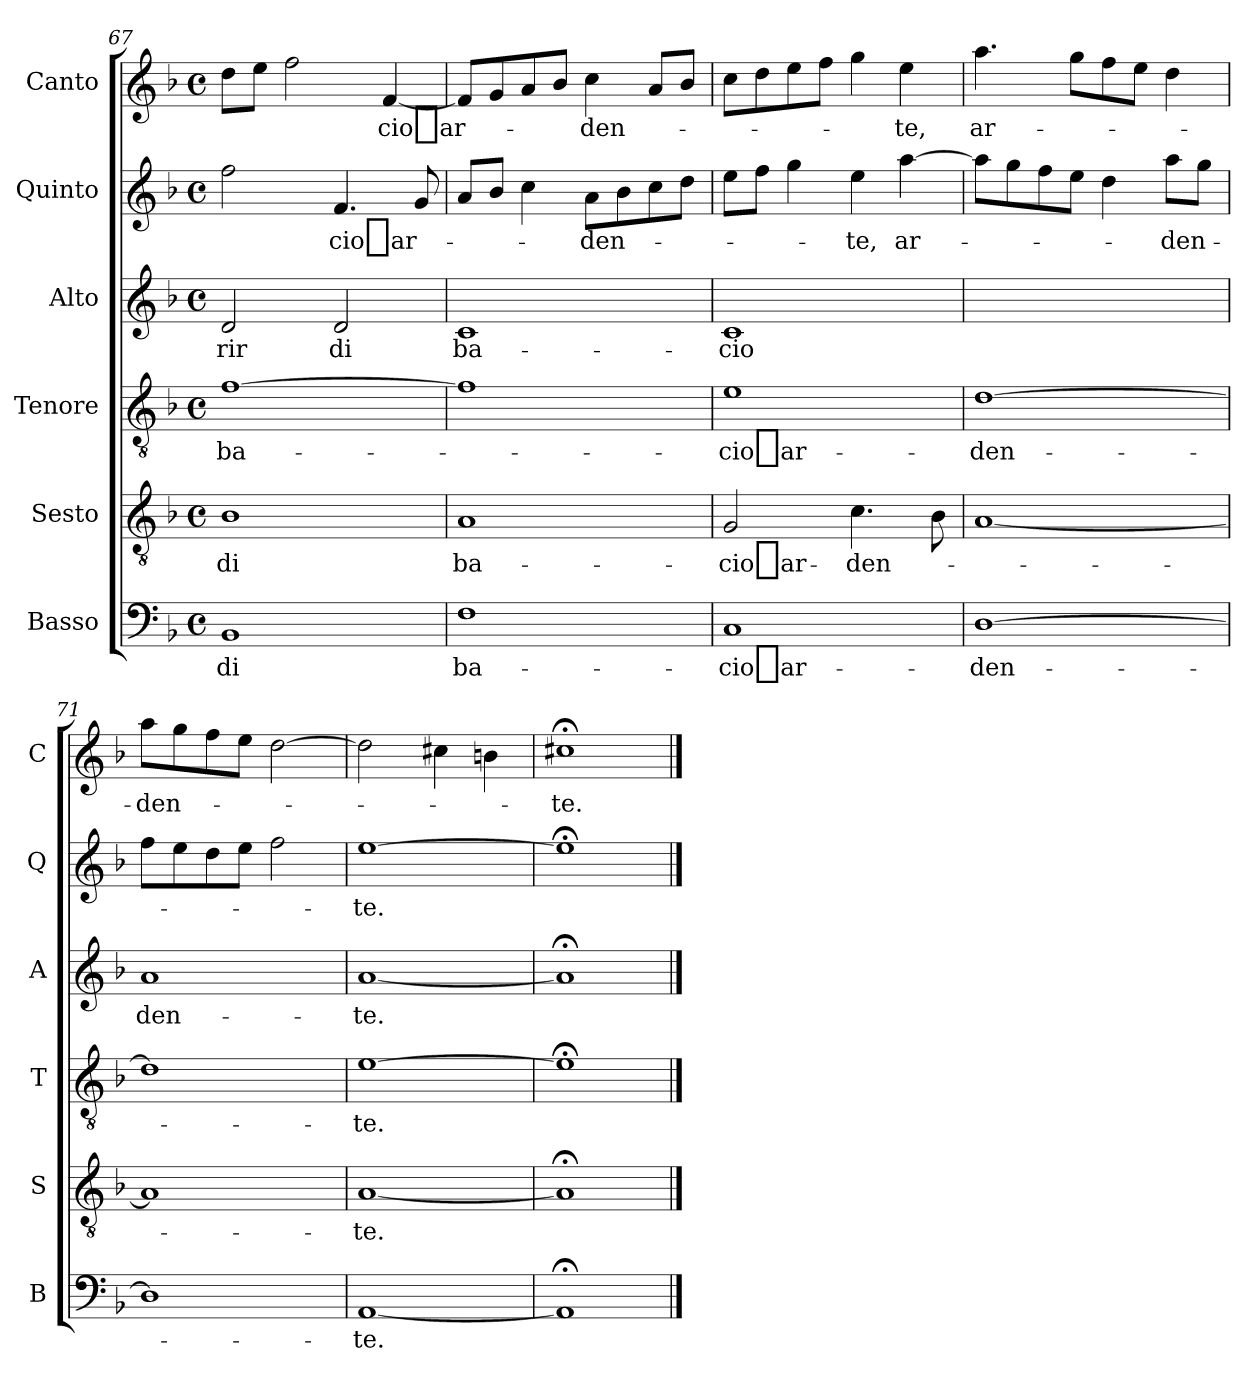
**kern	**text	**kern	**text	**kern	**text	**kern	**text	**kern	**text	**kern	**text
*part6	*part6	*part5	*part5	*part4	*part4	*part3	*part3	*part2	*part2	*part1	*part1
*staff6	*staff6	*staff5	*staff5	*staff4	*staff4	*staff3	*staff3	*staff2	*staff2	*staff1	*staff1
*I"Basso	*	*I"Sesto	*	*I"Tenore	*	*I"Alto	*	*I"Quinto	*	*I"Canto	*
*I'B	*	*I'S	*	*I'T	*	*I'A	*	*I'Q	*	*I'C	*
*clefF4	*	*clefGv2	*	*clefGv2	*	*clefG2	*	*clefG2	*	*clefG2	*
*k[b-]	*	*k[b-]	*	*k[b-]	*	*k[b-]	*	*k[b-]	*	*k[b-]	*
*F:	*	*F:	*	*F:	*	*F:	*	*F:	*	*F:	*
*M4/4	*	*M4/4	*	*M4/4	*	*M4/4	*	*M4/4	*	*M4/4	*
*met(c)	*	*met(c)	*	*met(c)	*	*met(c)	*	*met(c)	*	*met(c)	*
=67	=67	=67	=67	=67	=67	=67	=67	=67	=67	=67	=67
1BB-	-di	1B-	-di	[1f	ba-	2d	-rir	2ff	.	8ddL	.
.	.	.	.	.	.	.	.	.	.	8eeJ	.
.	.	.	.	.	.	.	.	.	.	2ff	.
.	.	.	.	.	.	2d	-di	4.f	cio_ar-	.	.
.	.	.	.	.	.	.	.	.	.	[4f	cio_ar-
.	.	.	.	.	.	.	.	8g	.	.	.
=68	=68	=68	=68	=68	=68	=68	=68	=68	=68	=68	=68
1F	ba-	1A	ba-	1f]	.	1c	ba-	8aL	.	8fL]	.
.	.	.	.	.	.	.	.	8b-J	.	8g	.
.	.	.	.	.	.	.	.	4cc	.	8a	.
.	.	.	.	.	.	.	.	.	.	8b-J	.
.	.	.	.	.	.	.	.	8aL	den-	4cc	den-
.	.	.	.	.	.	.	.	8b-	.	.	.
.	.	.	.	.	.	.	.	8cc	.	8aL	.
.	.	.	.	.	.	.	.	8ddJ	.	8b-J	.
=69	=69	=69	=69	=69	=69	=69	=69	=69	=69	=69	=69
1C	cio_ar-	2G	cio_ar-	1e	cio_ar-	1c	-cio	8eeL	.	8ccL	.
.	.	.	.	.	.	.	.	8ffJ	.	8dd	.
.	.	.	.	.	.	.	.	4gg	.	8ee	.
.	.	.	.	.	.	.	.	.	.	8ffJ	.
.	.	4.c	den-	.	.	.	.	4ee	-te,	4gg	.
.	.	.	.	.	.	.	.	[4aa	ar-	4ee	-te,
.	.	8B-	.	.	.	.	.	.	.	.	.
=70	=70	=70	=70	=70	=70	=70	=70	=70	=70	=70	=70
[1D	den-	[1A	.	[1d	den-	1ryy	.	8aaL]	.	4.aa	ar-
.	.	.	.	.	.	.	.	8gg	.	.	.
.	.	.	.	.	.	.	.	8ff	.	.	.
.	.	.	.	.	.	.	.	8eeJ	.	8ggL	.
.	.	.	.	.	.	.	.	4dd	.	8ff	.
.	.	.	.	.	.	.	.	.	.	8eeJ	.
.	.	.	.	.	.	.	.	8aaL	den-	4dd	.
.	.	.	.	.	.	.	.	8ggJ	.	.	.
=71	=71	=71	=71	=71	=71	=71	=71	=71	=71	=71	=71
1D]	.	1A]	.	1d]	.	1a	den-	8ffL	.	8aaL	den-
.	.	.	.	.	.	.	.	8ee	.	8gg	.
.	.	.	.	.	.	.	.	8dd	.	8ff	.
.	.	.	.	.	.	.	.	8eeJ	.	8eeJ	.
.	.	.	.	.	.	.	.	2ff	.	[2dd	.
=72	=72	=72	=72	=72	=72	=72	=72	=72	=72	=72	=72
[1AA	-te.	[1A	-te.	[1e	-te.	[1a	-te.	[1ee	-te.	2dd]	.
.	.	.	.	.	.	.	.	.	.	4cc#X	.
.	.	.	.	.	.	.	.	.	.	4bn	.
=73	=73	=73	=73	=73	=73	=73	=73	=73	=73	=73	=73
1AA;<]	-	1A;<]	-	1e;<]	-	1a;<]	-	1ee;<]	-	1cc#X;<	-te.
==	==	==	==	==	==	==	==	==	==	==	==
*-	*-	*-	*-	*-	*-	*-	*-	*-	*-	*-	*-
